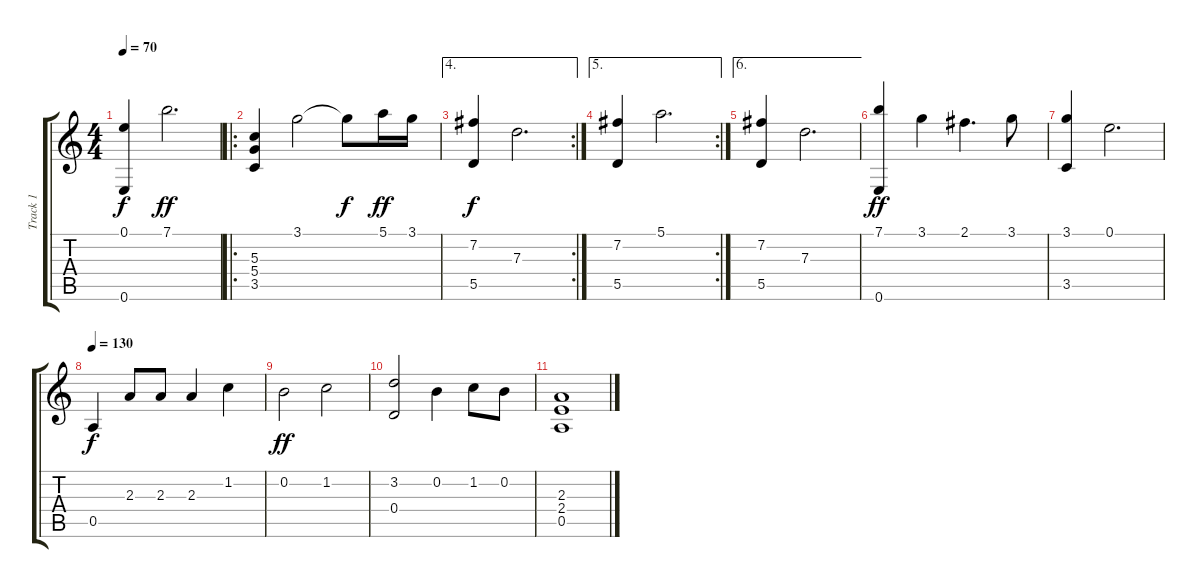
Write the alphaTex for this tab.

\track ("Track 1" "Track 1") {instrument acousticguitarnylon}
\staff {score tabs}
\tuning (E4 B3 G3 D3 A2 E2) {hide}
\ts (4 4)
\tempo 70
\clef g2
\ks c
(0.1 0.6).4{dy f} 7.1.2{d dy ff} |
\ro
(5.3 5.4 3.5).4 3.1.2 3.1{t}.8{dy f} 5.1.16{dy ff} 3.1.16 |
\ae 4
\rc 2
(7.2 5.5).4{dy f} 7.3.2{d} |
\ae 5
\rc 2
(7.2 5.5).4 5.1.2{d} |
\ae 6
(7.2 5.5).4 7.3.2{d} |
(7.1 0.6).4{dy ff} 3.1.4 2.1.4{d} 3.1.8 |
(3.1 3.5).4 0.1.2{d} |
\tempo 130
0.5.4{dy f} 2.3.8 2.3.8 2.3.4 1.2.4 |
0.2.2{dy ff} 1.2.2 |
(3.2 0.4).2 0.2.4 1.2.8 0.2.8 |
(2.3 2.4 0.5).1
